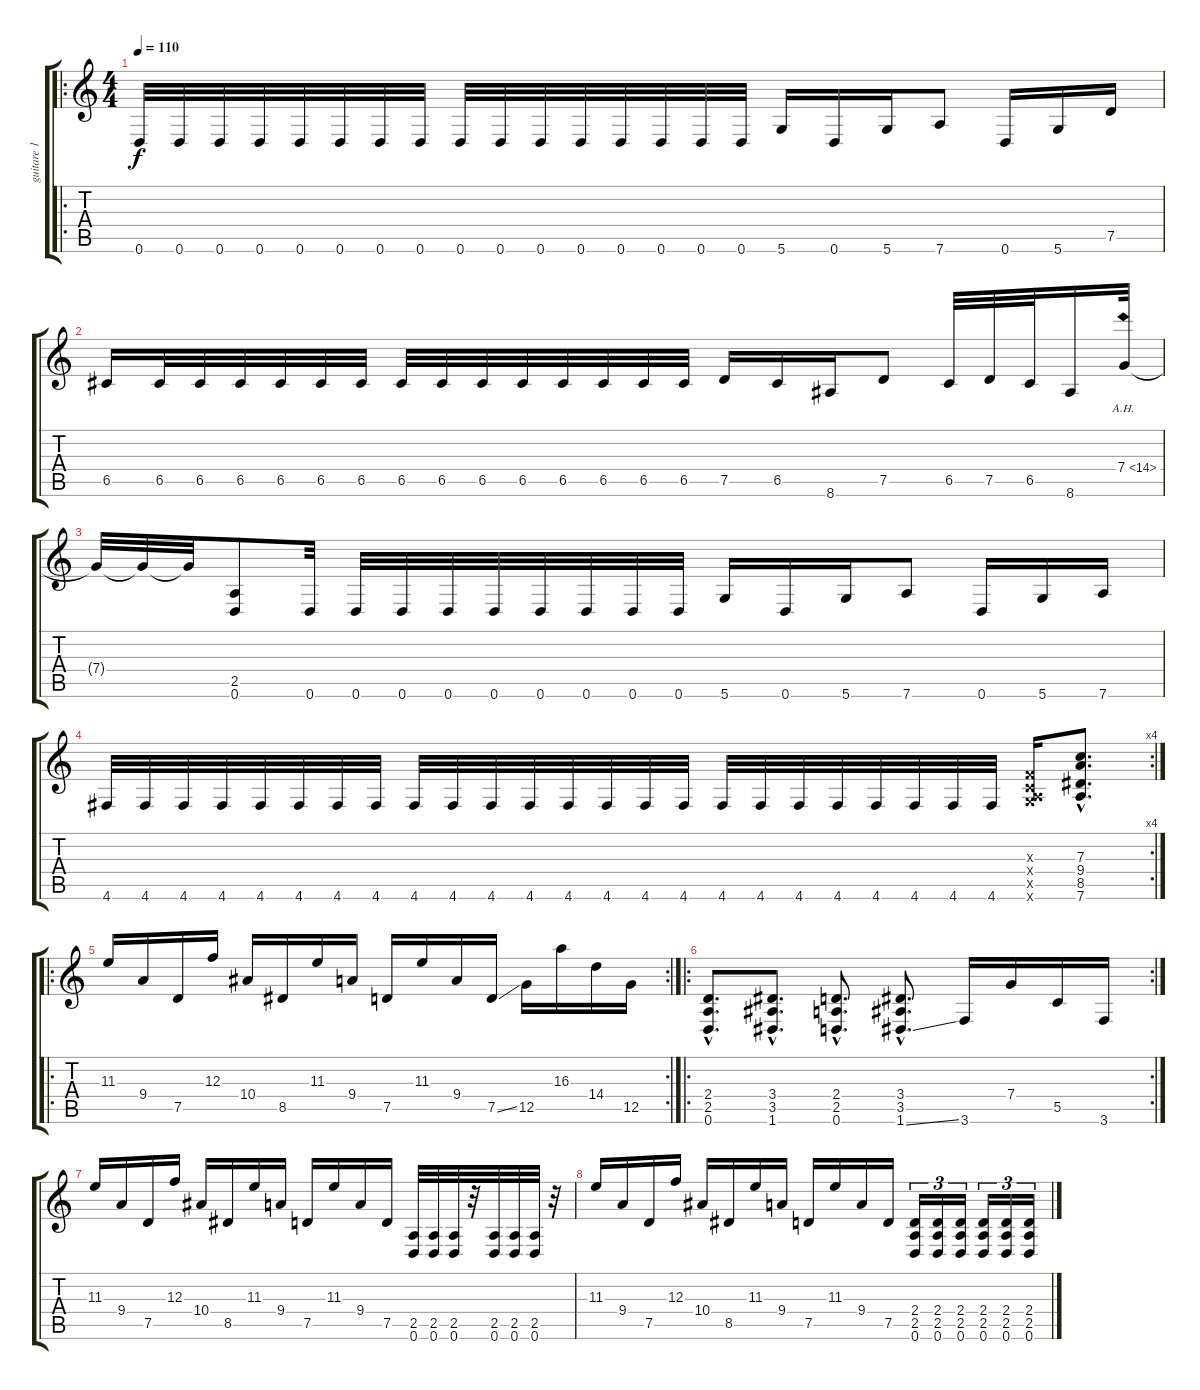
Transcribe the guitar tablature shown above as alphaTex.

\track ("guitare 1" "guitare 1") {instrument distortionguitar}
\staff {score tabs}
\tuning (D4 A3 F3 C3 G2 D2) {hide}
\ro
\ts (4 4)
\tempo 110
\clef g2
\ks c
0.6.32{dy f instrument distortionguitar} 0.6.32 0.6.32 0.6.32 0.6.32 0.6.32 0.6.32 0.6.32 0.6.32 0.6.32 0.6.32 0.6.32 0.6.32 0.6.32 0.6.32 0.6.32 5.6.16 0.6.16 5.6.16 7.6.8 0.6.16 5.6.16 7.5.16 |
6.5.16 6.5.32 6.5.32 6.5.32 6.5.32 6.5.32 6.5.32 6.5.32 6.5.32 6.5.32 6.5.32 6.5.32 6.5.32 6.5.32 6.5.32 7.5.16 6.5.16 8.6.16 7.5.8 6.5.32 7.5.32 6.5.32 8.6.16 7.4{ah 7}.32 |
7.4{t}.32 7.4{t}.32 7.4{t}.32 (2.5 0.6).8 0.6.32 0.6.32 0.6.32 0.6.32 0.6.32 0.6.32 0.6.32 0.6.32 0.6.32 5.6.16 0.6.16 5.6.16 7.6.8 0.6.16 5.6.16 7.6.16 |
\rc 4
4.6.32 4.6.32 4.6.32 4.6.32 4.6.32 4.6.32 4.6.32 4.6.32 4.6.32 4.6.32 4.6.32 4.6.32 4.6.32 4.6.32 4.6.32 4.6.32 4.6.32 4.6.32 4.6.32 4.6.32 4.6.32 4.6.32 4.6.32 4.6.32 (0.3{x} 0.4{x} 0.5{x} 7.6{x}).16 (7.3{hac} 9.4{hac} 8.5{hac} 7.6{hac}).8{d} |
\ro
\rc 2
11.3.16 9.4.16 7.5.16 12.3.16 10.4.16 8.5.16 11.3.16 9.4.16 7.5.16 11.3.16 9.4.16 7.5{ss}.16 12.5.16 16.3.16 14.4.16 12.5.16 |
\ro
\rc 2
(2.4{hac} 2.5{hac} 0.6{hac}).8{d} (3.4{hac} 3.5{hac} 1.6{hac}).8{d} (2.4{hac} 2.5{hac} 0.6{hac}).8{d} (3.4{hac} 3.5{hac} 1.6{ss hac}).8{d} 3.6.16 7.4.16 5.5.16 3.6.16 |
11.3.16 9.4.16 7.5.16 12.3.16 10.4.16 8.5.16 11.3.16 9.4.16 7.5.16 11.3.16 9.4.16 7.5.16 (2.5 0.6).32 (2.5 0.6).32 (2.5 0.6).32 r.32 (2.5 0.6).32 (2.5 0.6).32 (2.5 0.6).32 r.32 |
11.3.16 9.4.16 7.5.16 12.3.16 10.4.16 8.5.16 11.3.16 9.4.16 7.5.16 11.3.16 9.4.16 7.5.16 (2.4 2.5 0.6).16{tu (3 2)} (2.4 2.5 0.6).16{tu (3 2)} (2.4 2.5 0.6).16{tu (3 2)} (2.4 2.5 0.6).16{tu (3 2)} (2.4 2.5 0.6).16{tu (3 2)} (2.4 2.5 0.6).16{tu (3 2)}
